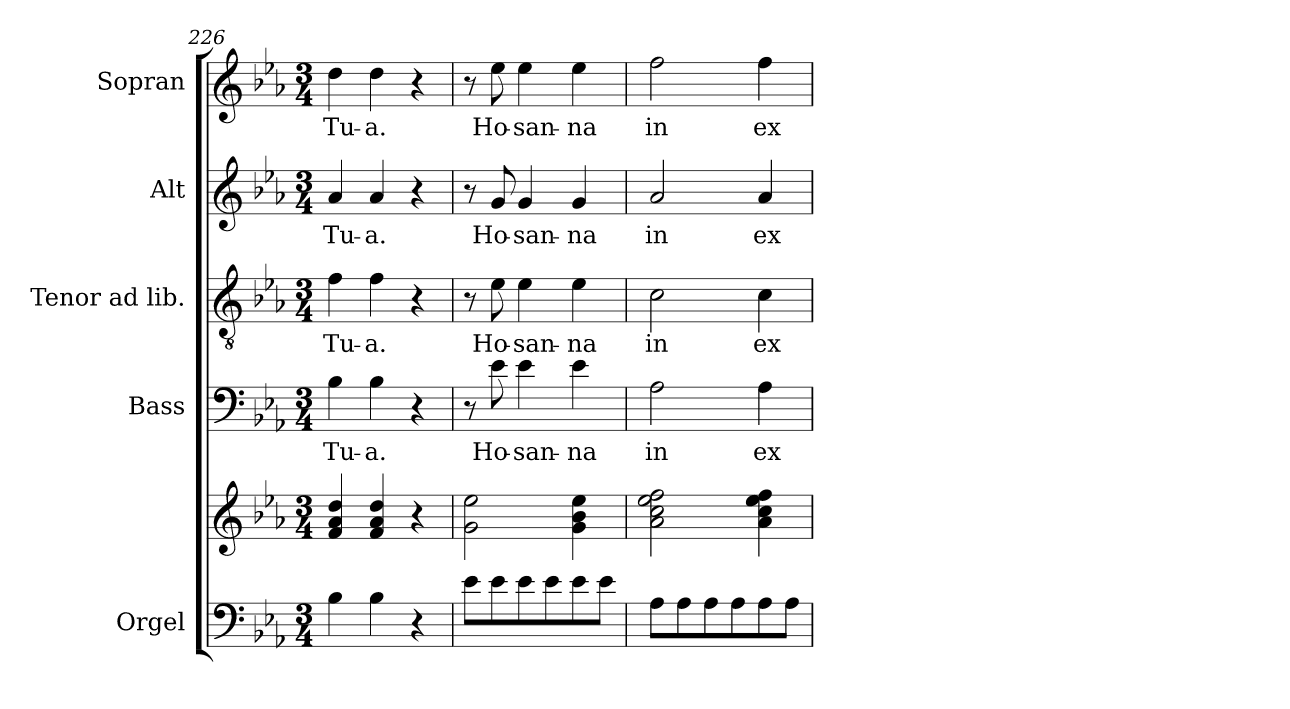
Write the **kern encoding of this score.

**kern	**kern	**kern	**text	**kern	**text	**kern	**text	**kern	**text
*part5	*part5	*part4	*part4	*part3	*part3	*part2	*part2	*part1	*part1
*staff6	*staff5	*staff4	*staff4	*staff3	*staff3	*staff2	*staff2	*staff1	*staff1
*I"Orgel	*	*I"Bass	*	*I"Tenor ad lib.	*	*I"Alt	*	*I"Sopran	*
*	*	*I'B.	*	*I'T.	*	*I'A.	*	*I'S.	*
*clefF4	*clefG2	*clefF4	*	*clefGv2	*	*clefG2	*	*clefG2	*
*k[b-e-a-]	*k[b-e-a-]	*k[b-e-a-]	*	*k[b-e-a-]	*	*k[b-e-a-]	*	*k[b-e-a-]	*
*E-:	*E-:	*E-:	*	*E-:	*	*E-:	*	*E-:	*
*M3/4	*M3/4	*M3/4	*	*M3/4	*	*M3/4	*	*M3/4	*
=226	=226	=226	=226	=226	=226	=226	=226	=226	=226
!	!	!	!LO:LY:b	!	!LO:LY:b	!	!LO:LY:b	!	!LO:LY:b
4B-\	4f/ 4a-/ 4dd/	4B-\	Tu-	4f\	Tu-	4a-/	Tu-	4dd\	Tu-
!	!	!	!LO:LY:b	!	!LO:LY:b	!	!LO:LY:b	!	!LO:LY:b
4B-\	4f/ 4a-/ 4dd/	4B-\	-a.	4f\	-a.	4a-/	-a.	4dd\	-a.
4r	4r	4r	.	4r	.	4r	.	4r	.
=227	=227	=227	=227	=227	=227	=227	=227	=227	=227
8e-\L	2g\ 2ee-\	8r	.	8r	.	8r	.	8r	.
!	!	!	!LO:LY:b	!	!LO:LY:b	!	!LO:LY:b	!	!LO:LY:b
8e-\	.	8e-\	Ho-	8e-\	Ho-	8g/	Ho-	8ee-\	Ho-
!	!	!	!LO:LY:b	!	!LO:LY:b	!	!LO:LY:b	!	!LO:LY:b
8e-\	.	4e-\	-san-	4e-\	-san-	4g/	-san-	4ee-\	-san-
8e-\	.	.	.	.	.	.	.	.	.
!	!	!	!LO:LY:b	!	!LO:LY:b	!	!LO:LY:b	!	!LO:LY:b
8e-\	4g\ 4b-\ 4ee-\	4e-\	-na	4e-\	-na	4g/	-na	4ee-\	-na
8e-\J	.	.	.	.	.	.	.	.	.
=228	=228	=228	=228	=228	=228	=228	=228	=228	=228
!	!	!	!LO:LY:b	!	!LO:LY:b	!	!LO:LY:b	!	!LO:LY:b
8A-\L	2a-\ 2cc\ 2ee-\ 2ff\	2A-\	in	2c\	in	2a-/	in	2ff\	in
8A-\	.	.	.	.	.	.	.	.	.
8A-\	.	.	.	.	.	.	.	.	.
8A-\	.	.	.	.	.	.	.	.	.
!	!	!	!LO:LY:b	!	!LO:LY:b	!	!LO:LY:b	!	!LO:LY:b
8A-\	4a-\ 4cc\ 4ee-\ 4ff\	4A-\	ex-	4c\	ex-	4a-/	ex-	4ff\	ex-
8A-\J	.	.	.	.	.	.	.	.	.
=	=	=	=	=	=	=	=	=	=
*-	*-	*-	*-	*-	*-	*-	*-	*-	*-
